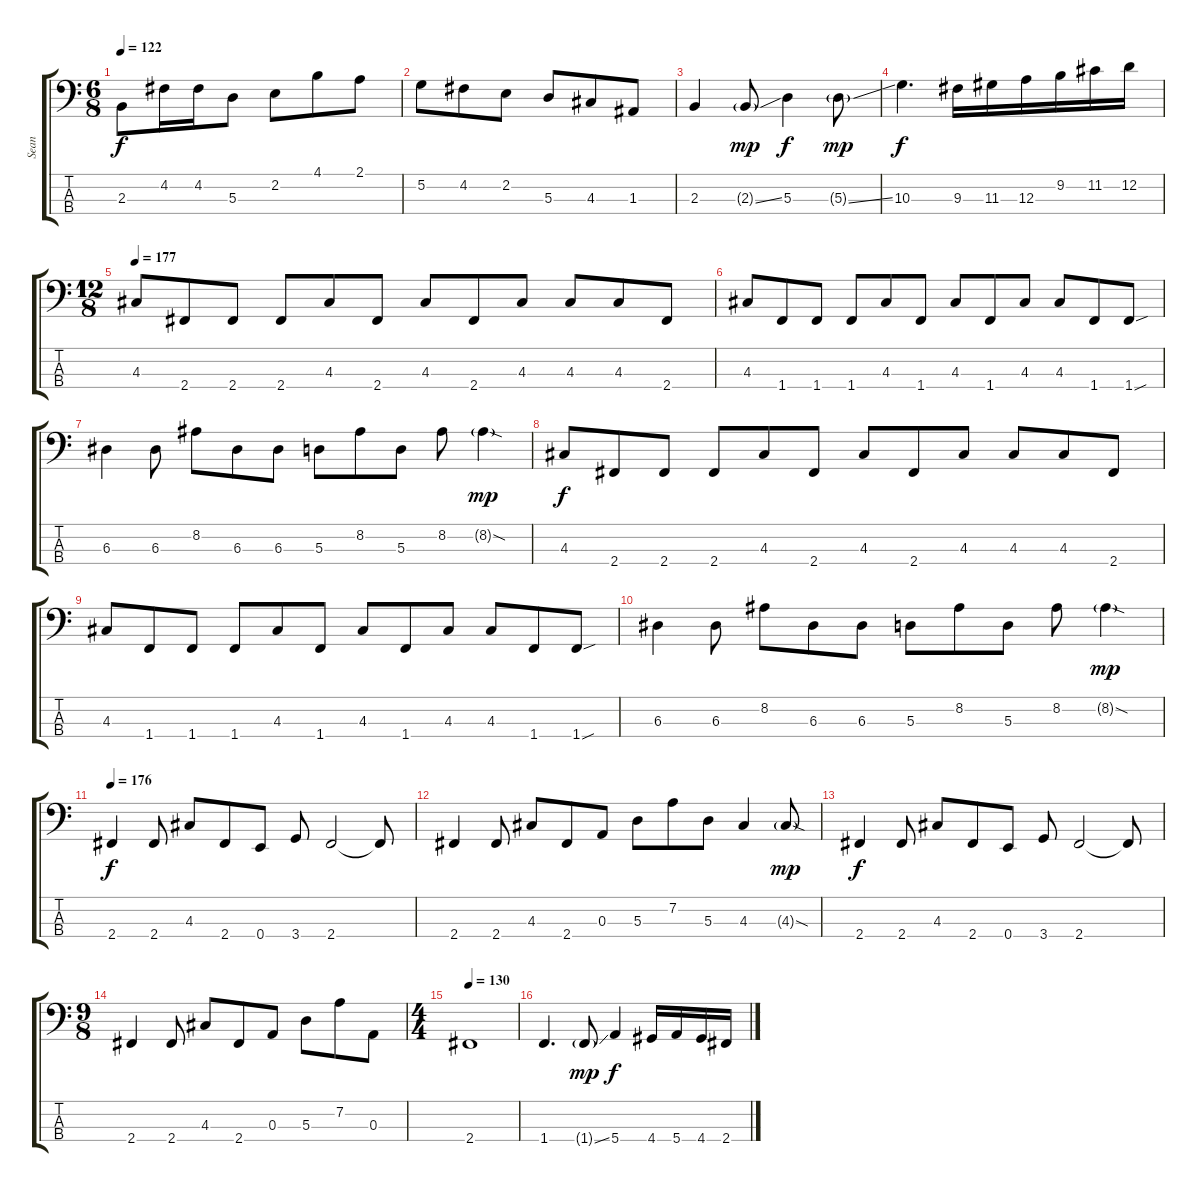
\track ("Sean" "Sean") {instrument fretlessbass}
\staff {score tabs}
\tuning (G2 D2 A1 E1) {hide}
\ts (6 8)
\tempo 122
\clef f4
\ks c
2.3.8{dy f} 4.2.16 4.2.16 5.3.8 2.2.8 4.1.8 2.1.8 |
5.2.8 4.2.8 2.2.8 5.3.8 4.3.8 1.3.8 |
2.3.4 2.3{ss g}.8{dy mp} 5.3.4{dy f} 5.3{ss g}.8{dy mp} |
10.3.4{d dy f} 9.3.16 11.3.16 12.3.16 9.2.16 11.2.16 12.2.16 |
\ts (12 8)
\tempo 177
4.3.8 2.4.8 2.4.8 2.4.8 4.3.8 2.4.8 4.3.8 2.4.8 4.3.8 4.3.8 4.3.8 2.4.8 |
4.3.8 1.4.8 1.4.8 1.4.8 4.3.8 1.4.8 4.3.8 1.4.8 4.3.8 4.3.8 1.4.8 1.4{sou}.8 |
6.3.4 6.3.8 8.2.8 6.3.8 6.3.8 5.3.8 8.2.8 5.3.8 8.2.8 8.2{sod g}.4{dy mp} |
4.3.8{dy f} 2.4.8 2.4.8 2.4.8 4.3.8 2.4.8 4.3.8 2.4.8 4.3.8 4.3.8 4.3.8 2.4.8 |
4.3.8 1.4.8 1.4.8 1.4.8 4.3.8 1.4.8 4.3.8 1.4.8 4.3.8 4.3.8 1.4.8 1.4{sou}.8 |
6.3.4 6.3.8 8.2.8 6.3.8 6.3.8 5.3.8 8.2.8 5.3.8 8.2.8 8.2{sod g}.4{dy mp} |
\tempo 176
2.4.4{dy f} 2.4.8 4.3.8 2.4.8 0.4.8 3.4.8 2.4.2 2.4{t}.8 |
2.4.4 2.4.8 4.3.8 2.4.8 0.3.8 5.3.8 7.2.8 5.3.8 4.3.4 4.3{sod g}.8{dy mp} |
2.4.4{dy f} 2.4.8 4.3.8 2.4.8 0.4.8 3.4.8 2.4.2 2.4{t}.8 |
\ts (9 8)
2.4.4 2.4.8 4.3.8 2.4.8 0.3.8 5.3.8 7.2.8 0.3.8 |
\ts (4 4)
\tempo 130
2.4.1 |
1.4.4{d} 1.4{ss g}.8{dy mp} 5.4.4{dy f} 4.4.16 5.4.16 4.4.16 2.4.16
